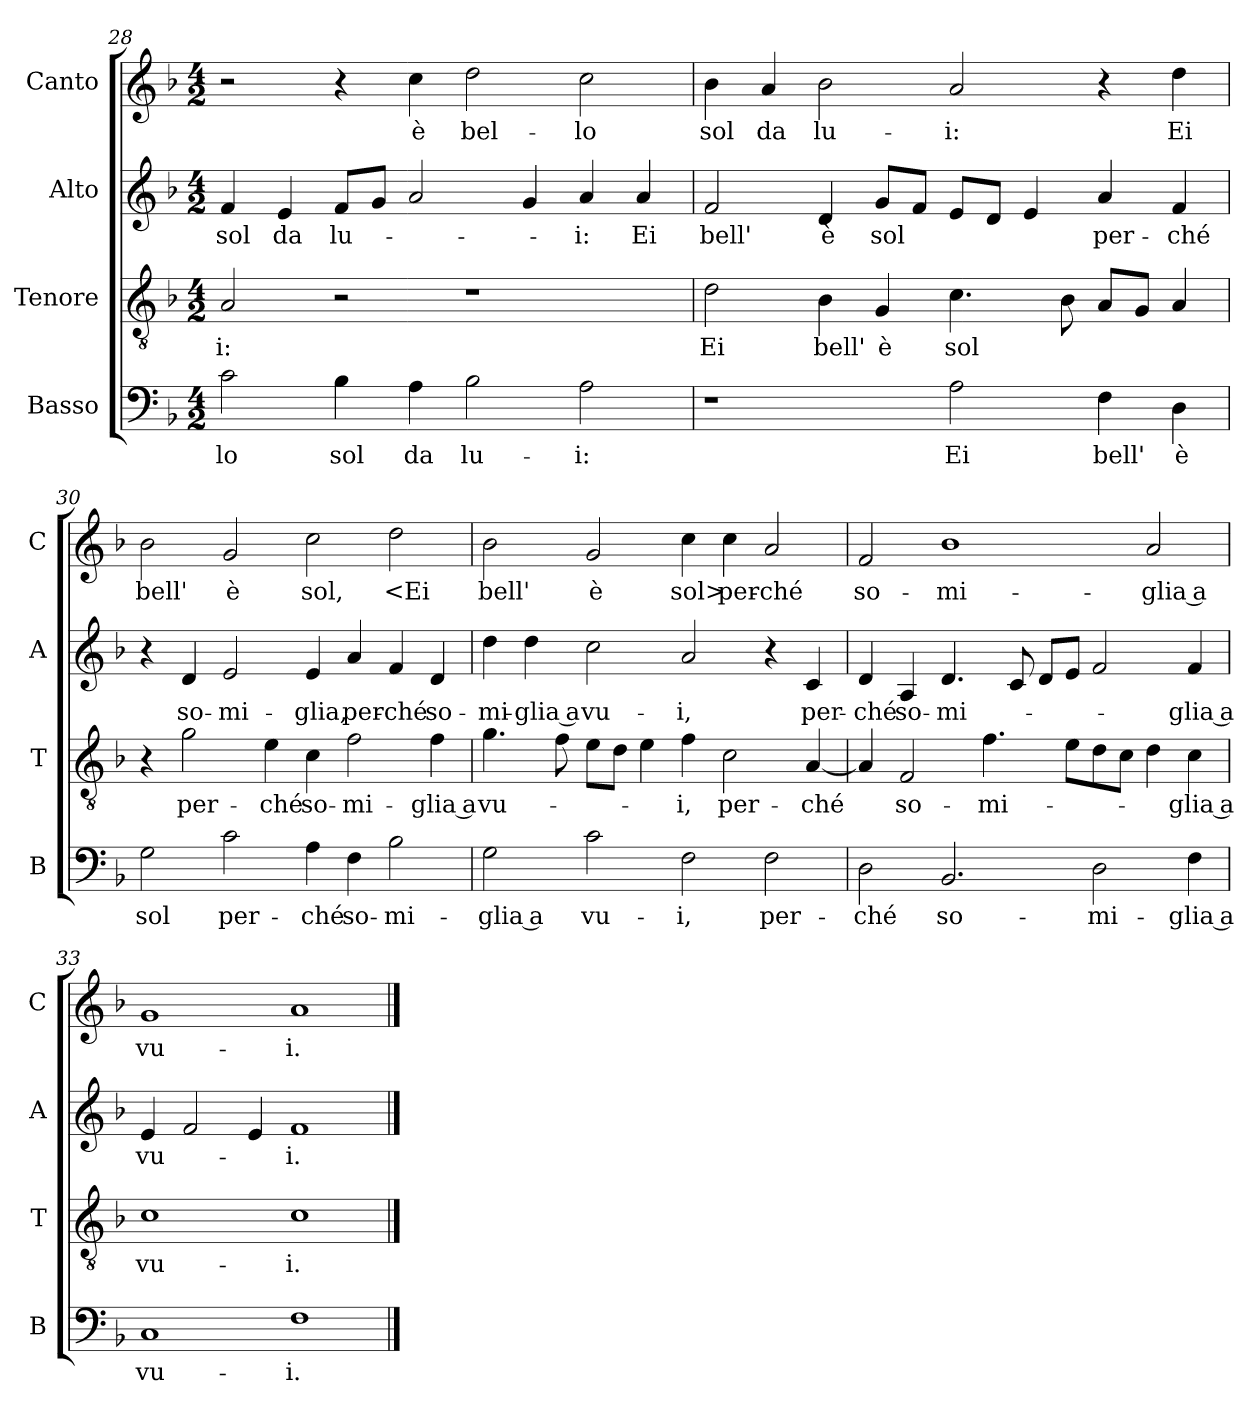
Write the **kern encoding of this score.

**kern	**text	**kern	**text	**kern	**text	**kern	**text
*part4	*part4	*part3	*part3	*part2	*part2	*part1	*part1
*staff4	*staff4	*staff3	*staff3	*staff2	*staff2	*staff1	*staff1
*I"Basso	*	*I"Tenore	*	*I"Alto	*	*I"Canto	*
*I'B	*	*I'T	*	*I'A	*	*I'C	*
*clefF4	*	*clefGv2	*	*clefG2	*	*clefG2	*
*k[b-]	*	*k[b-]	*	*k[b-]	*	*k[b-]	*
*M4/2	*	*M4/2	*	*M4/2	*	*M4/2	*
=28	=28	=28	=28	=28	=28	=28	=28
2c	-lo	2A	-i:	4f	sol	2r	.
.	.	.	.	4e	da	.	.
4B-	sol	2r	.	8fL	lu-	4r	.
.	.	.	.	8gJ	.	.	.
4A	da	.	.	2a	.	4cc	è
2B-	lu-	1r	.	.	.	2dd	bel-
.	.	.	.	4g	.	.	.
2A	-i:	.	.	4a	-i:	2cc	-lo
.	.	.	.	4a	Ei	.	.
=29	=29	=29	=29	=29	=29	=29	=29
1r	.	2d	Ei	2f	bell'	4b-	sol
.	.	.	.	.	.	4a	da
.	.	4B-	bell'	4d	è	2b-	lu-
.	.	4G	è	8gL	sol	.	.
.	.	.	.	8fJ	.	.	.
2A	Ei	4.c	sol	8eL	.	2a	-i:
.	.	.	.	8dJ	.	.	.
.	.	.	.	4e	.	.	.
.	.	8B-	.	.	.	.	.
4F	bell'	8AL	.	4a	per-	4r	.
.	.	8GJ	.	.	.	.	.
4D	è	4A	.	4f	-ché	4dd	Ei
=30	=30	=30	=30	=30	=30	=30	=30
2G	sol	4r	.	4r	.	2b-	bell'
.	.	2g	per-	4d	so-	.	.
2c	per-	.	.	2e	-mi-	2g	è
.	.	4e	-ché	.	.	.	.
4A	-ché	4c	so-	4e	-glia,	2cc	sol,
4F	so-	2f	-mi-	4a	per-	.	.
2B-	-mi-	.	.	4f	-ché	2dd	<Ei
.	.	4f	-glia a	4d	so-	.	.
=31	=31	=31	=31	=31	=31	=31	=31
2G	-glia a	4.g	vu-	4dd	-mi-	2b-	bell'
.	.	.	.	4dd	-glia a	.	.
.	.	8f	.	.	.	.	.
2c	vu-	8eL	.	2cc	vu-	2g	è
.	.	8dJ	.	.	.	.	.
.	.	4e	.	.	.	.	.
2F	-i,	4f	-i,	2a	-i,	4cc	sol>
.	.	2c	per-	.	.	4cc	per-
2F	per-	.	.	4r	.	2a	-ché
.	.	[4A	-ché	4c	per-	.	.
=32	=32	=32	=32	=32	=32	=32	=32
2D	-ché	4A]	.	4d	-ché	2f	so-
.	.	2F	so-	4A	so-	.	.
2.BB-	so-	.	.	4.d	-mi-	1b-	-mi-
.	.	4.f	-mi-	.	.	.	.
.	.	.	.	8c	.	.	.
.	.	.	.	8dL	.	.	.
.	.	8eL	.	8eJ	.	.	.
2D	-mi-	8d	.	2f	.	.	.
.	.	8cJ	.	.	.	.	.
.	.	4d	.	.	.	2a	-glia a
4F	-glia a	4c	-glia a	4f	-glia a	.	.
=33	=33	=33	=33	=33	=33	=33	=33
1C	vu-	1c	vu-	4e	vu-	1g	vu-
.	.	.	.	2f	.	.	.
.	.	.	.	4e	.	.	.
1F	-i.	1c	-i.	1f	-i.	1a	-i.
==	==	==	==	==	==	==	==
*-	*-	*-	*-	*-	*-	*-	*-
